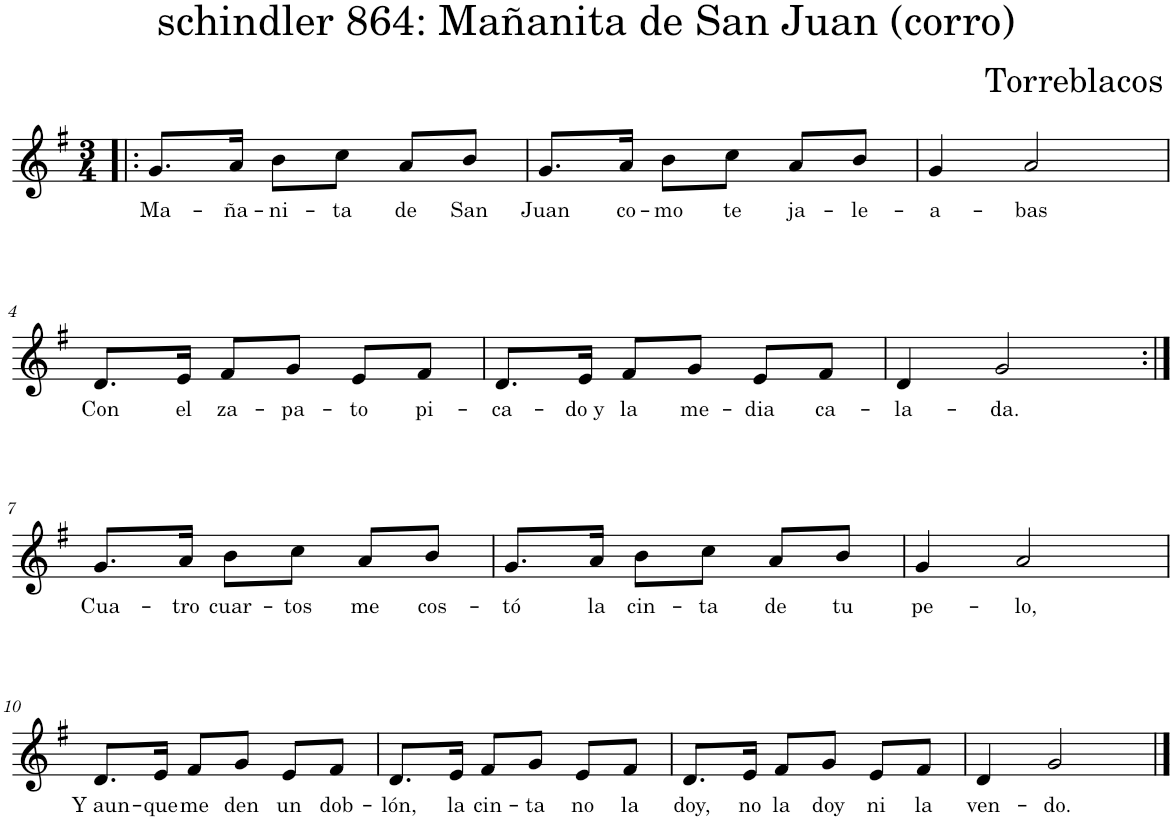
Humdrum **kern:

**kern	**text
*part1	*part1
*staff1	*staff1
*I"Piano	*
*I'Pno.	*
*clefG2	*
*k[f#]	*
*M3/4	*
=1!|:	=1!|:
!	!LO:LY:b
8.g/L	Ma-
!	!LO:LY:b
16a/Jk	-ña-
!	!LO:LY:b
8b\L	-ni-
!	!LO:LY:b
8cc\J	-ta
!	!LO:LY:b
8a/L	de
!	!LO:LY:b
8b/J	San
=2	=2
!	!LO:LY:b
8.g/L	Juan
!	!LO:LY:b
16a/Jk	co-
!	!LO:LY:b
8b\L	-mo
!	!LO:LY:b
8cc\J	te
!	!LO:LY:b
8a/L	ja-
!	!LO:LY:b
8b/J	-le-
=3	=3
!	!LO:LY:b
4g/	-a-
!	!LO:LY:b
2a/	-bas
!!LO:LB:g=z
=4	=4
!	!LO:LY:b
8.d/L	Con
!	!LO:LY:b
16e/Jk	el
!	!LO:LY:b
8f#/L	za-
!	!LO:LY:b
8g/J	-pa-
!	!LO:LY:b
8e/L	-to
!	!LO:LY:b
8f#/J	pi-
=5	=5
!	!LO:LY:b
8.d/L	-ca-
!	!LO:LY:b
16e/Jk	-do y
!	!LO:LY:b
8f#/L	la
!	!LO:LY:b
8g/J	me-
!	!LO:LY:b
8e/L	-dia
!	!LO:LY:b
8f#/J	ca-
=6	=6
!	!LO:LY:b
4d/	-la-
!	!LO:LY:b
2g/	-da.
!!LO:LB:g=z
=7:|!	=7:|!
!	!LO:LY:b
8.g/L	Cua-
!	!LO:LY:b
16a/Jk	-tro
!	!LO:LY:b
8b\L	cuar-
!	!LO:LY:b
8cc\J	-tos
!	!LO:LY:b
8a/L	me
!	!LO:LY:b
8b/J	cos-
=8	=8
!	!LO:LY:b
8.g/L	-tó
!	!LO:LY:b
16a/Jk	la
!	!LO:LY:b
8b\L	cin-
!	!LO:LY:b
8cc\J	-ta
!	!LO:LY:b
8a/L	de
!	!LO:LY:b
8b/J	tu
=9	=9
!	!LO:LY:b
4g/	pe-
!	!LO:LY:b
2a/	-lo,
!!LO:LB:g=z
=10	=10
!	!LO:LY:b
8.d/L	Y aun-
!	!LO:LY:b
16e/Jk	-que
!	!LO:LY:b
8f#/L	me
!	!LO:LY:b
8g/J	den
!	!LO:LY:b
8e/L	un
!	!LO:LY:b
8f#/J	dob-
=11	=11
!	!LO:LY:b
8.d/L	-lón,
!	!LO:LY:b
16e/Jk	la
!	!LO:LY:b
8f#/L	cin-
!	!LO:LY:b
8g/J	-ta
!	!LO:LY:b
8e/L	no
!	!LO:LY:b
8f#/J	la
=12	=12
!	!LO:LY:b
8.d/L	doy,
!	!LO:LY:b
16e/Jk	no
!	!LO:LY:b
8f#/L	la
!	!LO:LY:b
8g/J	doy
!	!LO:LY:b
8e/L	ni
!	!LO:LY:b
8f#/J	la
=13	=13
!	!LO:LY:b
4d/	ven-
!	!LO:LY:b
2g/	-do.
==	==
*-	*-
